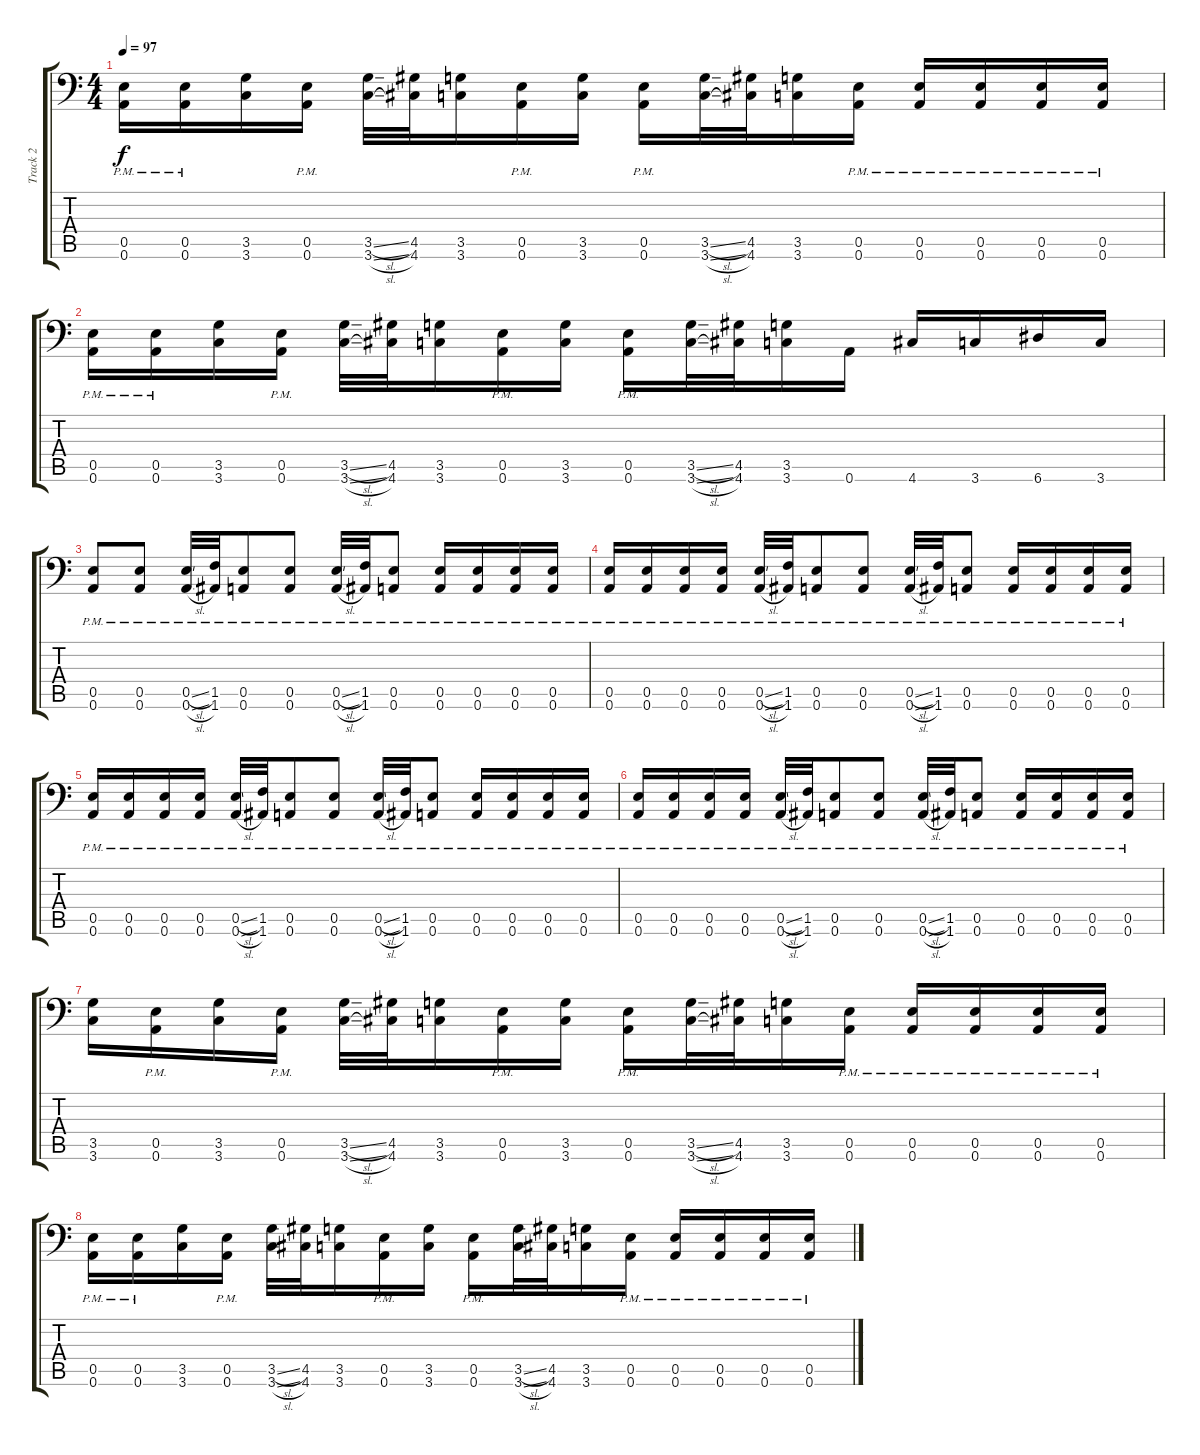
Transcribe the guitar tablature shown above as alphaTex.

\track ("Track 2" "Track 2") {instrument overdrivenguitar}
\staff {score tabs}
\tuning (B3 Gb3 D3 A2 E2 A1) {hide}
\ts (4 4)
\tempo 97
\clef f4
\ks c
(0.5{pm} 0.6{pm}).16{dy f} (0.5{pm} 0.6{pm}).16 (3.5 3.6).16 (0.5{pm} 0.6{pm}).16 (3.5{sl} 3.6{sl}).32 (4.5 4.6).32 (3.5 3.6).16 (0.5{pm} 0.6{pm}).16 (3.5 3.6).16 (0.5{pm} 0.6{pm}).16 (3.5{sl} 3.6{sl}).32 (4.5 4.6).32 (3.5 3.6).16 (0.5{pm} 0.6{pm}).16 (0.5{pm} 0.6{pm}).16 (0.5{pm} 0.6{pm}).16 (0.5{pm} 0.6{pm}).16 (0.5{pm} 0.6{pm}).16 |
(0.5{pm} 0.6{pm}).16 (0.5{pm} 0.6{pm}).16 (3.5 3.6).16 (0.5{pm} 0.6{pm}).16 (3.5{sl} 3.6{sl}).32 (4.5 4.6).32 (3.5 3.6).16 (0.5{pm} 0.6{pm}).16 (3.5 3.6).16 (0.5{pm} 0.6{pm}).16 (3.5{sl} 3.6{sl}).32 (4.5 4.6).32 (3.5 3.6).16 0.6.16 4.6.16 3.6.16 6.6.16 3.6.16 |
(0.5{pm} 0.6{pm}).8 (0.5{pm} 0.6{pm}).8 (0.5{sl pm} 0.6{sl pm}).32 (1.5{pm} 1.6{pm}).32 (0.5{pm} 0.6{pm}).8 (0.5{pm} 0.6{pm}).8 (0.5{sl pm} 0.6{sl pm}).32 (1.5{pm} 1.6{pm}).32 (0.5{pm} 0.6{pm}).8 (0.5{pm} 0.6{pm}).16 (0.5{pm} 0.6{pm}).16 (0.5{pm} 0.6{pm}).16 (0.5{pm} 0.6{pm}).16 |
(0.5{pm} 0.6{pm}).16 (0.5{pm} 0.6{pm}).16 (0.5{pm} 0.6{pm}).16 (0.5{pm} 0.6{pm}).16 (0.5{sl pm} 0.6{sl pm}).32 (1.5{pm} 1.6{pm}).32 (0.5{pm} 0.6{pm}).8 (0.5{pm} 0.6{pm}).8 (0.5{sl pm} 0.6{sl pm}).32 (1.5{pm} 1.6{pm}).32 (0.5{pm} 0.6{pm}).8 (0.5{pm} 0.6{pm}).16 (0.5{pm} 0.6{pm}).16 (0.5{pm} 0.6{pm}).16 (0.5{pm} 0.6{pm}).16 |
(0.5{pm} 0.6{pm}).16 (0.5{pm} 0.6{pm}).16 (0.5{pm} 0.6{pm}).16 (0.5{pm} 0.6{pm}).16 (0.5{sl pm} 0.6{sl pm}).32 (1.5{pm} 1.6{pm}).32 (0.5{pm} 0.6{pm}).8 (0.5{pm} 0.6{pm}).8 (0.5{sl pm} 0.6{sl pm}).32 (1.5{pm} 1.6{pm}).32 (0.5{pm} 0.6{pm}).8 (0.5{pm} 0.6{pm}).16 (0.5{pm} 0.6{pm}).16 (0.5{pm} 0.6{pm}).16 (0.5{pm} 0.6{pm}).16 |
(0.5{pm} 0.6{pm}).16 (0.5{pm} 0.6{pm}).16 (0.5{pm} 0.6{pm}).16 (0.5{pm} 0.6{pm}).16 (0.5{sl pm} 0.6{sl pm}).32 (1.5{pm} 1.6{pm}).32 (0.5{pm} 0.6{pm}).8 (0.5{pm} 0.6{pm}).8 (0.5{sl pm} 0.6{sl pm}).32 (1.5{pm} 1.6{pm}).32 (0.5{pm} 0.6{pm}).8 (0.5{pm} 0.6{pm}).16 (0.5{pm} 0.6{pm}).16 (0.5{pm} 0.6{pm}).16 (0.5{pm} 0.6{pm}).16 |
(3.5 3.6).16 (0.5{pm} 0.6{pm}).16 (3.5 3.6).16 (0.5{pm} 0.6{pm}).16 (3.5{sl} 3.6{sl}).32 (4.5 4.6).32 (3.5 3.6).16 (0.5{pm} 0.6{pm}).16 (3.5 3.6).16 (0.5{pm} 0.6{pm}).16 (3.5{sl} 3.6{sl}).32 (4.5 4.6).32 (3.5 3.6).16 (0.5{pm} 0.6{pm}).16 (0.5{pm} 0.6{pm}).16 (0.5{pm} 0.6{pm}).16 (0.5{pm} 0.6{pm}).16 (0.5{pm} 0.6{pm}).16 |
(0.5{pm} 0.6{pm}).16 (0.5{pm} 0.6{pm}).16 (3.5 3.6).16 (0.5{pm} 0.6{pm}).16 (3.5{sl} 3.6{sl}).32 (4.5 4.6).32 (3.5 3.6).16 (0.5{pm} 0.6{pm}).16 (3.5 3.6).16 (0.5{pm} 0.6{pm}).16 (3.5{sl} 3.6{sl}).32 (4.5 4.6).32 (3.5 3.6).16 (0.5{pm} 0.6{pm}).16 (0.5{pm} 0.6{pm}).16 (0.5{pm} 0.6{pm}).16 (0.5{pm} 0.6{pm}).16 (0.5{pm} 0.6{pm}).16
